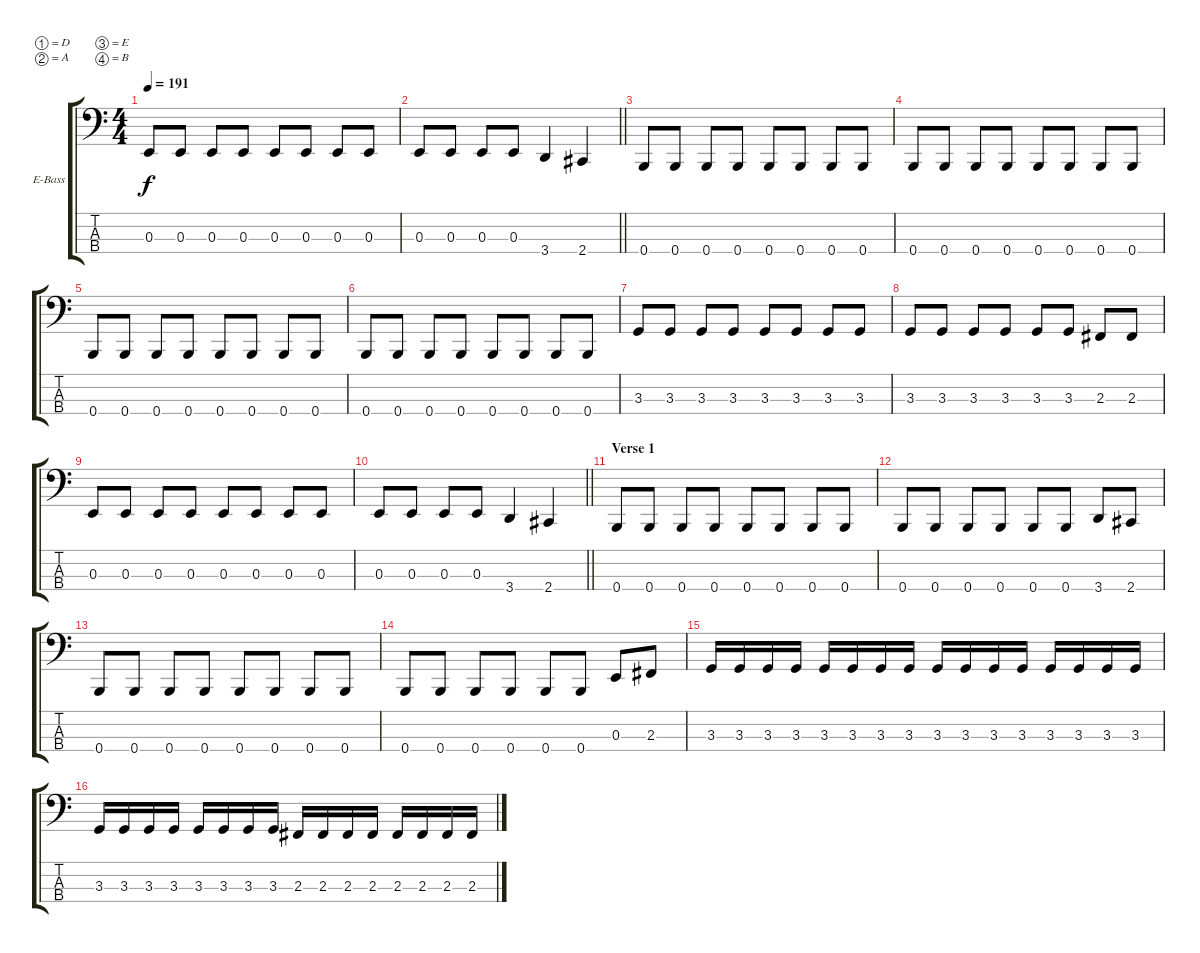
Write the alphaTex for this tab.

\bracketExtendMode groupsimilarinstruments
\firstSystemTrackNameOrientation horizontal
\otherSystemsTrackNameOrientation horizontal
\track ("Bass" "E-Bass") {instrument electricbassfinger}
\staff {score tabs}
\tuning (D2 A1 E1 B0)
\ts (4 4)
\tempo 191
\clef f4
\ks c
0.3.8{dy f} 0.3.8 0.3.8 0.3.8 0.3.8 0.3.8 0.3.8 0.3.8 |
\barLineRight lightlight
0.3.8 0.3.8 0.3.8 0.3.8 3.4.4 2.4.4 |
\section ("" "")
0.4.8 0.4.8 0.4.8 0.4.8 0.4.8 0.4.8 0.4.8 0.4.8 |
0.4.8 0.4.8 0.4.8 0.4.8 0.4.8 0.4.8 0.4.8 0.4.8 |
0.4.8 0.4.8 0.4.8 0.4.8 0.4.8 0.4.8 0.4.8 0.4.8 |
0.4.8 0.4.8 0.4.8 0.4.8 0.4.8 0.4.8 0.4.8 0.4.8 |
3.3.8 3.3.8 3.3.8 3.3.8 3.3.8 3.3.8 3.3.8 3.3.8 |
3.3.8 3.3.8 3.3.8 3.3.8 3.3.8 3.3.8 2.3.8 2.3.8 |
0.3.8 0.3.8 0.3.8 0.3.8 0.3.8 0.3.8 0.3.8 0.3.8 |
\barLineRight lightlight
0.3.8 0.3.8 0.3.8 0.3.8 3.4.4 2.4.4 |
\section ("" "Verse 1")
0.4.8 0.4.8 0.4.8 0.4.8 0.4.8 0.4.8 0.4.8 0.4.8 |
0.4.8 0.4.8 0.4.8 0.4.8 0.4.8 0.4.8 3.4.8 2.4.8 |
0.4.8 0.4.8 0.4.8 0.4.8 0.4.8 0.4.8 0.4.8 0.4.8 |
0.4.8 0.4.8 0.4.8 0.4.8 0.4.8 0.4.8 0.3.8 2.3.8 |
3.3.16 3.3.16 3.3.16 3.3.16 3.3.16 3.3.16 3.3.16 3.3.16 3.3.16 3.3.16 3.3.16 3.3.16 3.3.16 3.3.16 3.3.16 3.3.16 |
3.3.16 3.3.16 3.3.16 3.3.16 3.3.16 3.3.16 3.3.16 3.3.16 2.3.16 2.3.16 2.3.16 2.3.16 2.3.16 2.3.16 2.3.16 2.3.16
